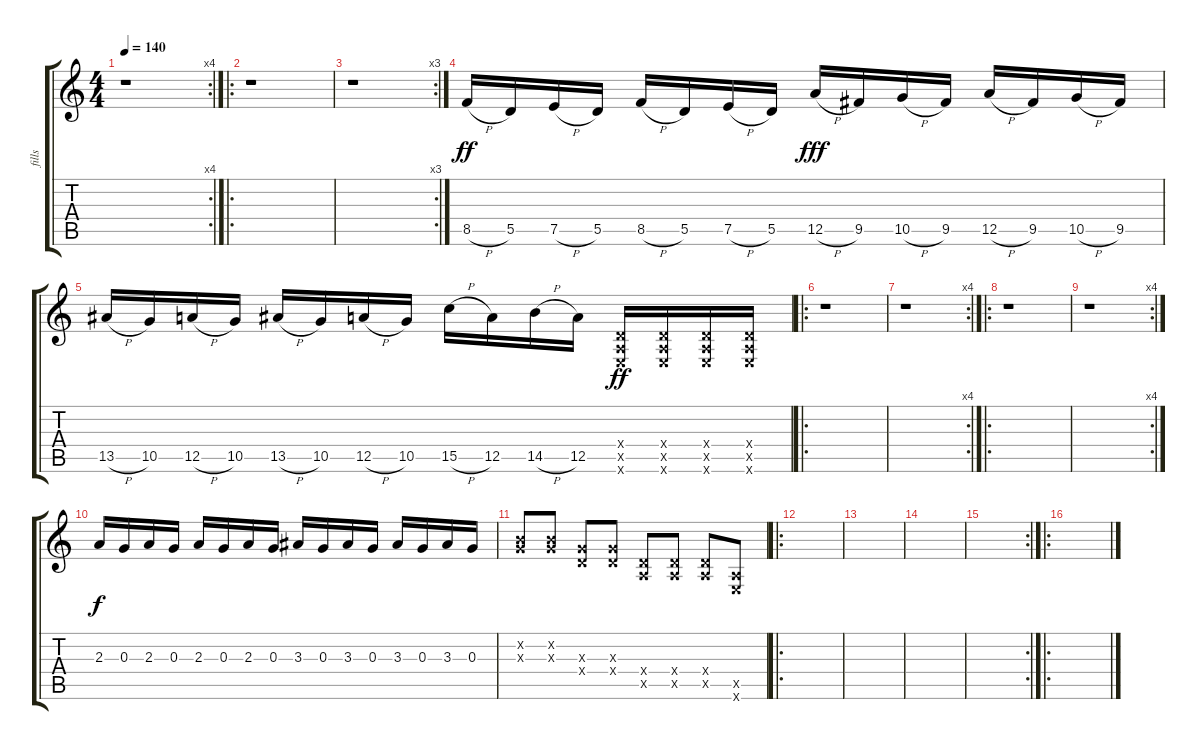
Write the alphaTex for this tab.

\track ("fills" "fills") {instrument guitarharmonics}
\staff {score tabs}
\tuning (E4 B3 G3 D3 A2 E2) {hide}
\rc 4
\ts (4 4)
\tempo 140
\clef g2
\ks c
r.1{dy fff} |
\ro
r.1 |
\rc 3
r.1 |
8.5{h}.16{dy ff instrument guitarharmonics} 5.5.16 7.5{h}.16 5.5.16 8.5{h}.16 5.5.16 7.5{h}.16 5.5.16 12.5{h}.16{dy fff} 9.5.16 10.5{h}.16 9.5.16 12.5{h}.16 9.5.16 10.5{h}.16 9.5.16 |
13.5{h}.16 10.5.16 12.5{h}.16 10.5.16 13.5{h}.16 10.5.16 12.5{h}.16 10.5.16 15.5{h}.16 12.5.16 14.5{h}.16 12.5.16 (0.4{x} 0.5{x} 0.6{x}).16{dy ff instrument guitarfretnoise} (0.4{x} 0.5{x} 0.6{x}).16 (0.4{x} 0.5{x} 0.6{x}).16 (0.4{x} 0.5{x} 0.6{x}).16 |
\ro
r.1 |
\rc 4
r.1 |
\ro
r.1 |
\rc 4
r.1 |
2.3.16{dy f} 0.3.16 2.3.16 0.3.16 2.3.16 0.3.16 2.3.16 0.3.16 3.3.16 0.3.16 3.3.16 0.3.16 3.3.16 0.3.16 3.3.16 0.3.16 |
(0.2{x} 0.3{x}).8{instrument guitarfretnoise} (0.2{x} 0.3{x}).8 (0.3{x} 0.4{x}).8 (0.3{x} 0.4{x}).8 (0.4{x} 0.5{x}).8 (0.4{x} 0.5{x}).8 (0.4{x} 0.5{x}).8 (0.5{x} 0.6{x}).8 |
\ro
|
|
|
\rc 2
|
\ro
